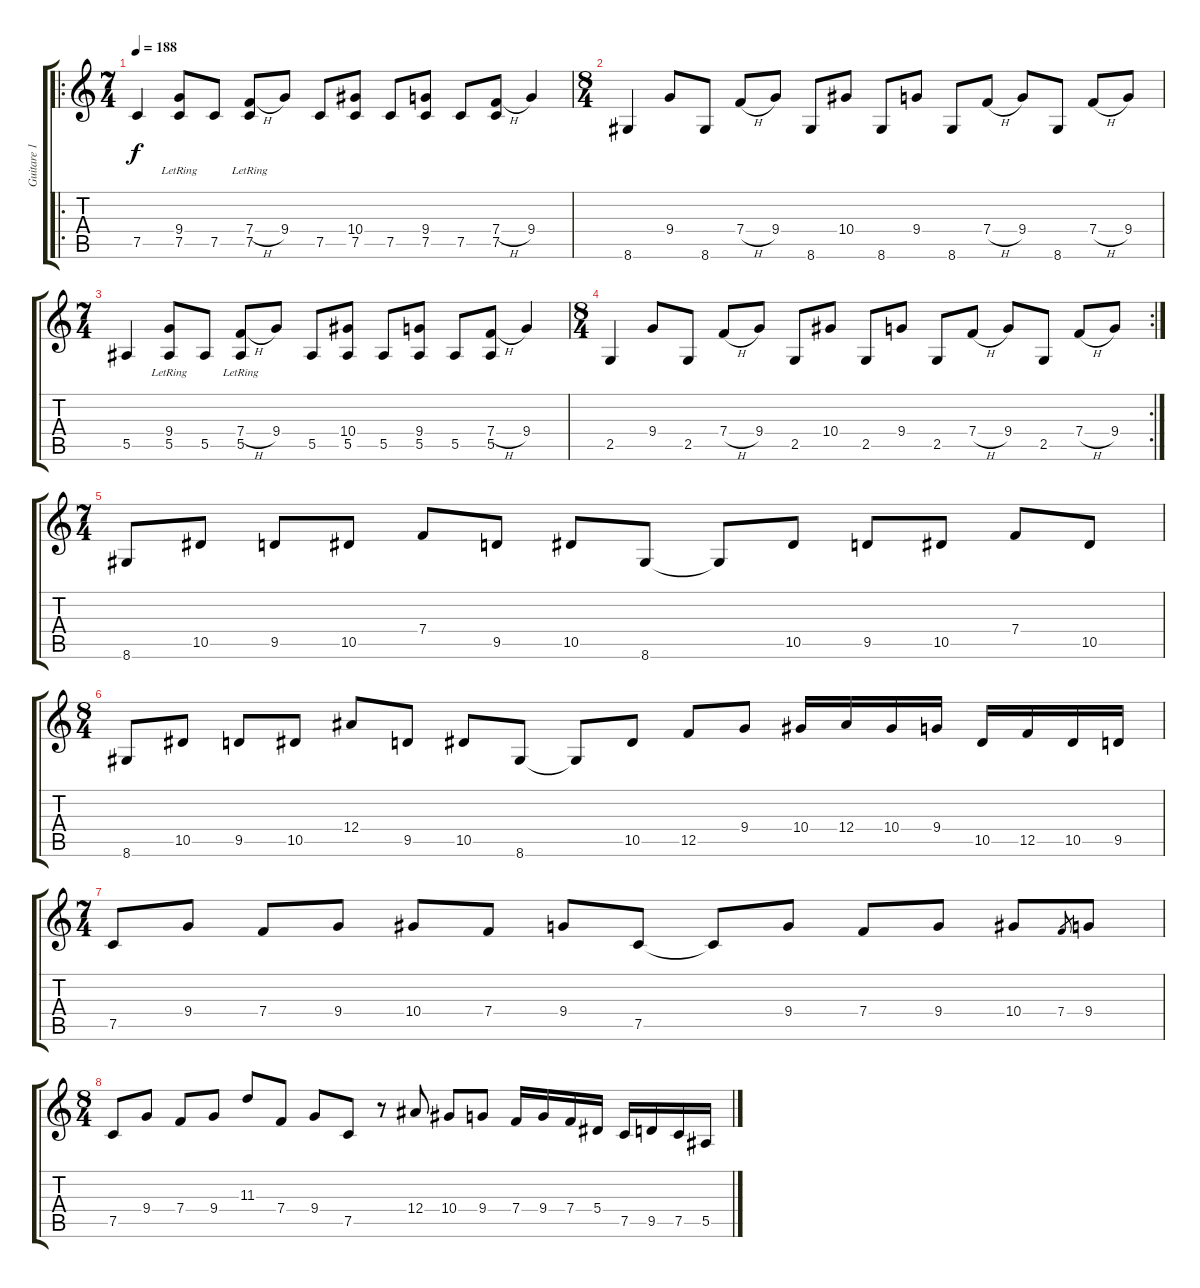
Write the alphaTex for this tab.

\track ("Guitare 1" "Guitare 1") {instrument overdrivenguitar}
\staff {score tabs}
\tuning (C4 G3 Eb3 Bb2 F2 C2) {hide}
\ro
\ts (7 4)
\tempo 188
\clef g2
\ks c
7.5.4{dy f} (9.4 7.5{lr}).8 7.5.8 (7.4{h} 7.5{lr}).8 9.4.8 7.5.8 (10.4 7.5).8 7.5.8 (9.4 7.5).8 7.5.8 (7.4{h} 7.5).8 9.4.4 |
\ts (8 4)
8.6.4 9.4.8 8.6.8 7.4{h}.8 9.4.8 8.6.8 10.4.8 8.6.8 9.4.8 8.6.8 7.4{h}.8 9.4.8 8.6.8 7.4{h}.8 9.4.8 |
\ts (7 4)
5.5.4 (9.4 5.5{lr}).8 5.5.8 (7.4{h} 5.5{lr}).8 9.4.8 5.5.8 (10.4 5.5).8 5.5.8 (9.4 5.5).8 5.5.8 (7.4{h} 5.5).8 9.4.4 |
\rc 2
\ts (8 4)
2.5.4 9.4.8 2.5.8 7.4{h}.8 9.4.8 2.5.8 10.4.8 2.5.8 9.4.8 2.5.8 7.4{h}.8 9.4.8 2.5.8 7.4{h}.8 9.4.8 |
\ts (7 4)
8.6.8 10.5.8 9.5.8 10.5.8 7.4.8 9.5.8 10.5.8 8.6.8 8.6{t}.8 10.5.8 9.5.8 10.5.8 7.4.8 10.5.8 |
\ts (8 4)
8.6.8 10.5.8 9.5.8 10.5.8 12.4.8 9.5.8 10.5.8 8.6.8 8.6{t}.8 10.5.8 12.5.8 9.4.8 10.4.16 12.4.16 10.4.16 9.4.16 10.5.16 12.5.16 10.5.16 9.5.16 |
\ts (7 4)
7.5.8 9.4.8 7.4.8 9.4.8 10.4.8 7.4.8 9.4.8 7.5.8 7.5{t}.8 9.4.8 7.4.8 9.4.8 10.4.8 7.4.8{gr} 9.4.8 |
\ts (8 4)
7.5.8 9.4.8 7.4.8 9.4.8 11.3.8 7.4.8 9.4.8 7.5.8 r.8 12.4.8 10.4.8 9.4.8 7.4.16 9.4.16 7.4.16 5.4.16 7.5.16 9.5.16 7.5.16 5.5.16
